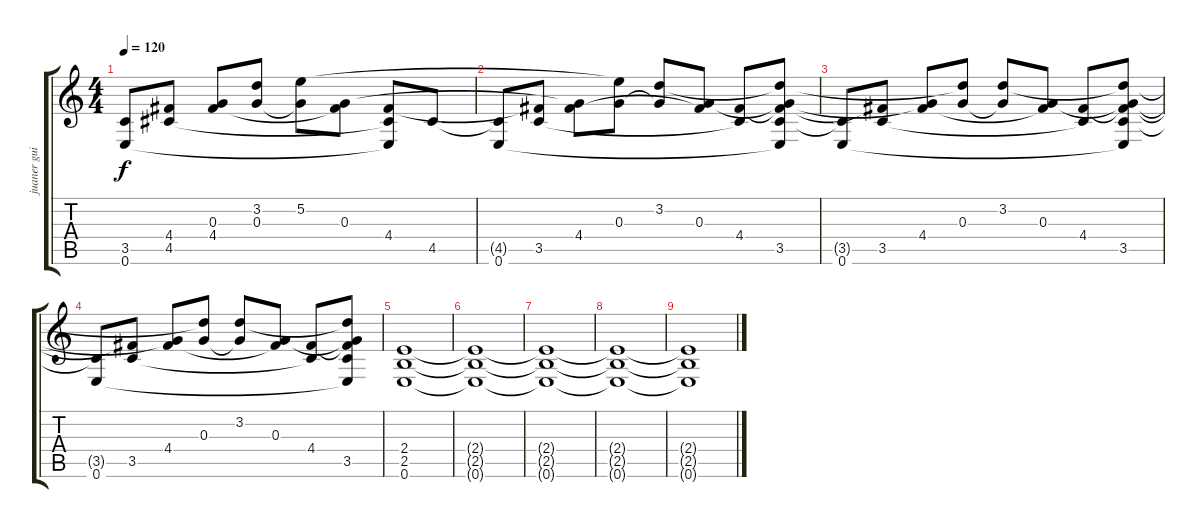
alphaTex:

\track ("juaner guitar" "juaner gui") {instrument acousticguitarsteel}
\staff {score tabs}
\tuning (E4 B3 G3 D3 A2 E2) {hide}
\ts (4 4)
\tempo 120
\clef g2
\ks c
(3.5{t} 0.6).8{dy f} (4.4{t} 4.5).8 (0.3{t} 4.4).8 (3.2{t} 0.3).8 (5.2 0.3{t}).8 (0.3 4.4{t}).8 (4.4 4.5{t} 0.6{t}).8 4.5.8 |
(4.5{t} 0.6).8 (4.4{t} 3.5).8 (0.3{t} 4.4).8 (5.2{t} 0.3).8 (3.2 0.3{t}).8 (0.3 4.4{t}).8 (4.4 3.5{t}).8 (3.2{t} 0.3{t} 4.4{t} 3.5 0.6{t}).8 |
(3.5{t} 0.6).8 (4.4{t} 3.5).8 (0.3{t} 4.4).8 (3.2{t} 0.3).8 (3.2 0.3{t}).8 (0.3 4.4{t}).8 (4.4 3.5{t}).8 (3.2{t} 0.3{t} 4.4{t} 3.5 0.6{t}).8 |
(3.5{t} 0.6).8 (4.4{t} 3.5).8 (0.3{t} 4.4).8 (3.2{t} 0.3).8 (3.2 0.3{t}).8 (0.3 4.4{t}).8 (4.4 3.5{t}).8 (3.2{t} 0.3{t} 4.4{t} 3.5 0.6{t}).8 |
(2.4 2.5 0.6).1{instrument distortionguitar} |
(2.4{t} 2.5{t} 0.6{t}).1 |
(2.4{t} 2.5{t} 0.6{t}).1 |
(2.4{t} 2.5{t} 0.6{t}).1 |
(2.4{t} 2.5{t} 0.6{t}).1
